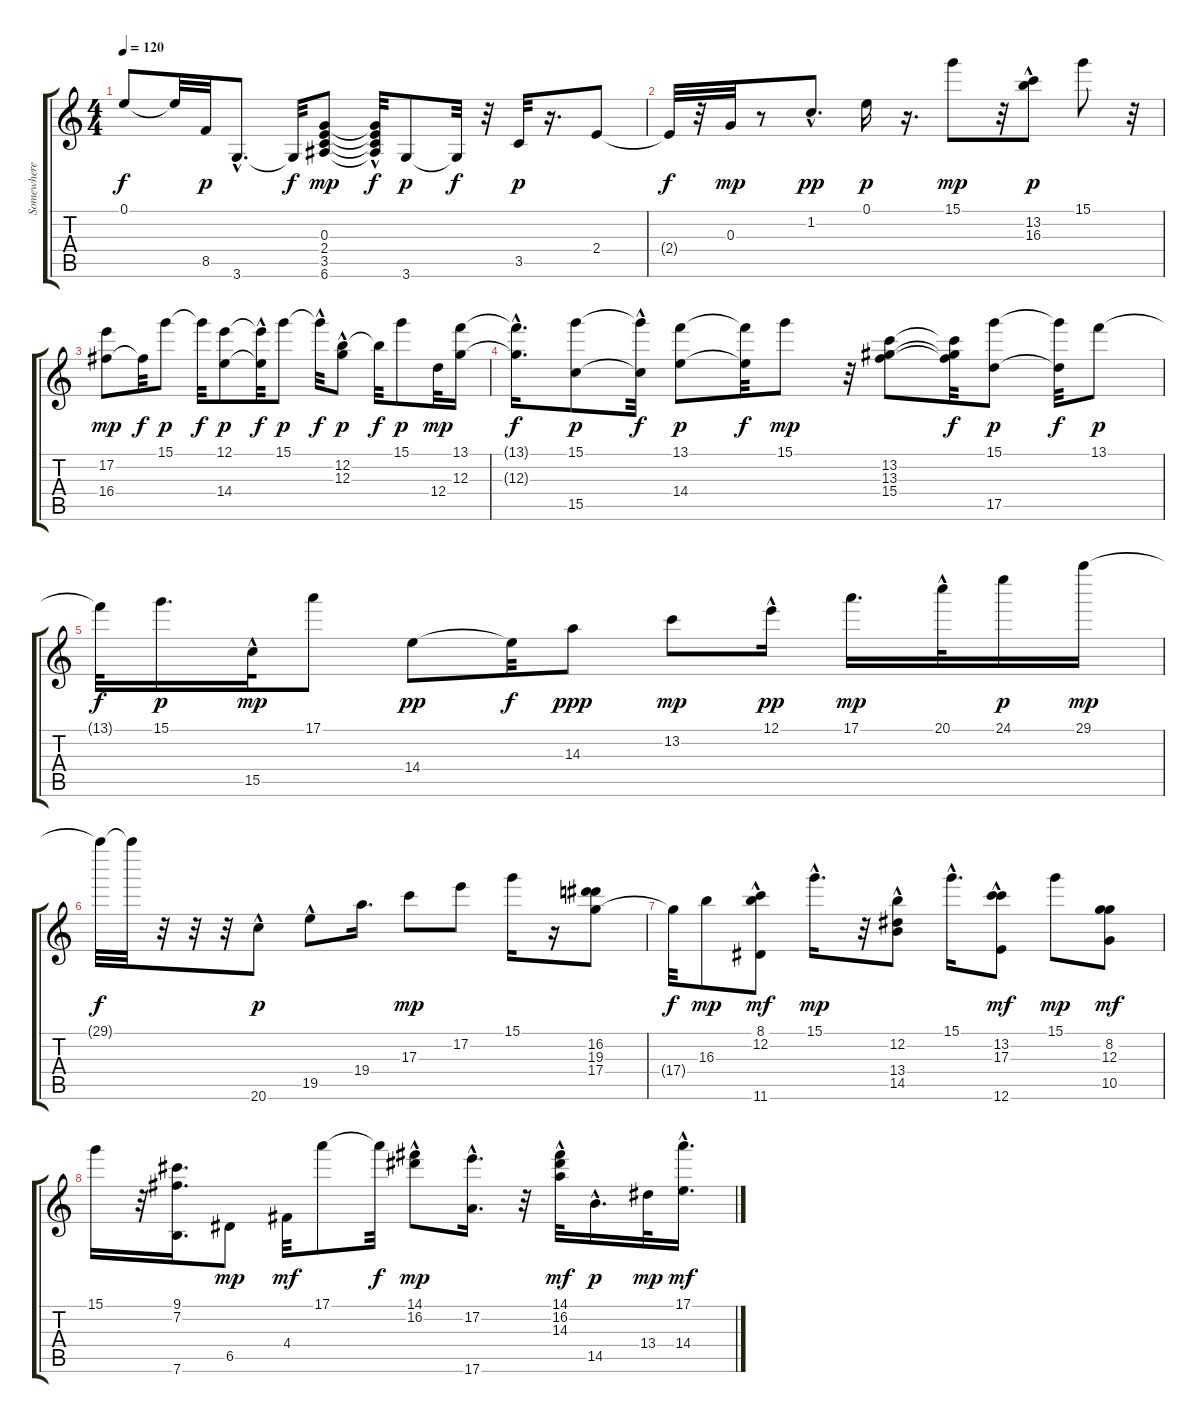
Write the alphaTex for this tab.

\track ("Somewhere Over the Rainbow" "Somewhere ") {instrument acousticguitarnylon}
\staff {score tabs}
\tuning (E4 B3 G3 D3 A2 E2) {hide}
\ts (4 4)
\tempo 120
\clef g2
\ks c
0.1{t}.8{dy f} 0.1{t}.32 8.5.32{dy p} 3.6{hac}.8{d} 3.6{t}.32{dy f} (0.3 2.4 3.5 6.6).8{dy mp} (0.3{t} 2.4{t} 3.5{t} 6.6{hac t}).32{dy f} 3.6.8{dy p} 3.6{t}.32{dy f} r.32 3.5.32{dy p} r.16{d} 2.4.8 |
2.4{t}.32{dy f} r.32 0.3.32{dy mp} r.8 1.2{hac}.8{d dy pp} 0.1.16{dy p} r.16{d} 15.1.8{dy mp} r.32 (13.2 16.3{hac}).8{dy p} 15.1.8 r.32 |
(17.2 16.4).8{dy mp} 16.4{t}.32{dy f} 15.1.8{dy p} 15.1{t}.32{dy f} (12.1 14.4).8{dy p} (12.1{t} 14.4{hac t}).32{dy f} 15.1.8{dy p} 15.1{hac t}.32{dy f} (12.2 12.3{hac}).8{dy p} 12.2{t}.32{dy f} 15.1.8{dy p} 12.4.32{dy mp} (13.1 12.3).16 |
(13.1{hac t} 12.3{t}).16{d dy f} (15.1 15.5).8{dy p} (15.1{t} 15.5{hac t}).32{dy f} (13.1 14.4).8{dy p} (13.1{t} 14.4{t}).32{dy f} 15.1.8{dy mp} r.32 (13.2 13.3 15.4).8 (13.2{t} 13.3{t} 15.4{t}).32{dy f} (15.1 17.5).8{dy p} (15.1{t} 17.5{t}).32{dy f} 13.1.8{dy p} |
13.1{t}.32{dy f} 15.1.16{d dy p} 15.5{hac}.32{dy mp} 17.1.8 14.4.8{dy pp} 14.4{t}.32{dy f} 14.3.8{dy ppp} 13.2.8{dy mp} 12.1{hac}.16{dy pp} 17.1.16{d dy mp} 20.1{hac}.32 24.1.16{dy p} 29.1.16{dy mp} |
29.1{t}.32{dy f} 29.1{t}.32 r.32 r.32 r.32 20.6{hac}.8{dy p} 19.5{hac}.8 19.4.16{d} 17.3.8{dy mp} 17.2.8 15.1.16 r.16 (16.2 19.3 17.4).8 |
17.4{t}.32{dy f} 16.3.8{dy mp} (8.1 12.2 11.6{hac}).8{dy mf} 15.1{hac}.16{d dy mp} r.32 (12.2{hac} 13.4 14.5{hac}).8 15.1{hac}.16{d} (13.2 17.3{hac} 12.6{hac}).8{dy mf} 15.1.8{dy mp} (8.2 12.3 10.5).8{dy mf} |
15.1.16 r.32 (9.1 7.2 7.6).16{d} 6.5.8{dy mp} 4.4.32{dy mf} 17.1.8 17.1{t}.32{dy f} (14.1{hac} 16.2).8{dy mp} (17.2{hac} 17.6).16{d} r.32 (14.1{hac} 16.2{hac} 14.3{hac}).32{dy mf} 14.5{hac}.16{d dy p} 13.4.32{dy mp} (17.1{hac} 14.4{hac}).16{d dy mf}
